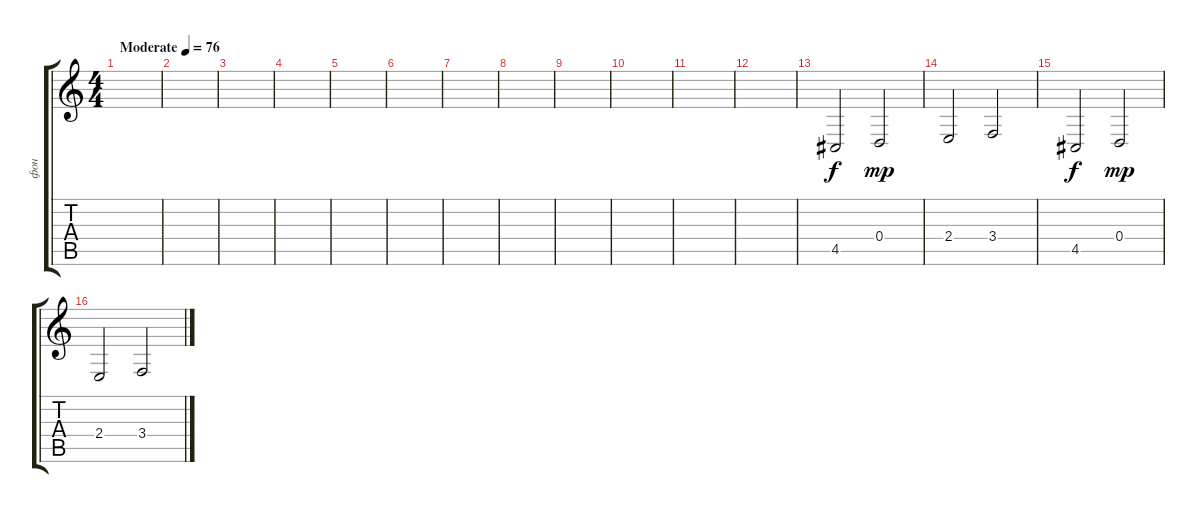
\track ("фон" "фон") {instrument fx7echoes}
\staff {score tabs}
\tuning (E4 B3 G3 D3 A2 E2) {hide}
\ts (4 4)
\tempo (76 "Moderate")
\clef g2
\ks c
|
|
|
|
|
|
|
|
|
|
|
|
4.5.2 0.4.2{dy mp} |
2.4.2 3.4.2 |
4.5.2{dy f} 0.4.2{dy mp} |
2.4.2 3.4.2
